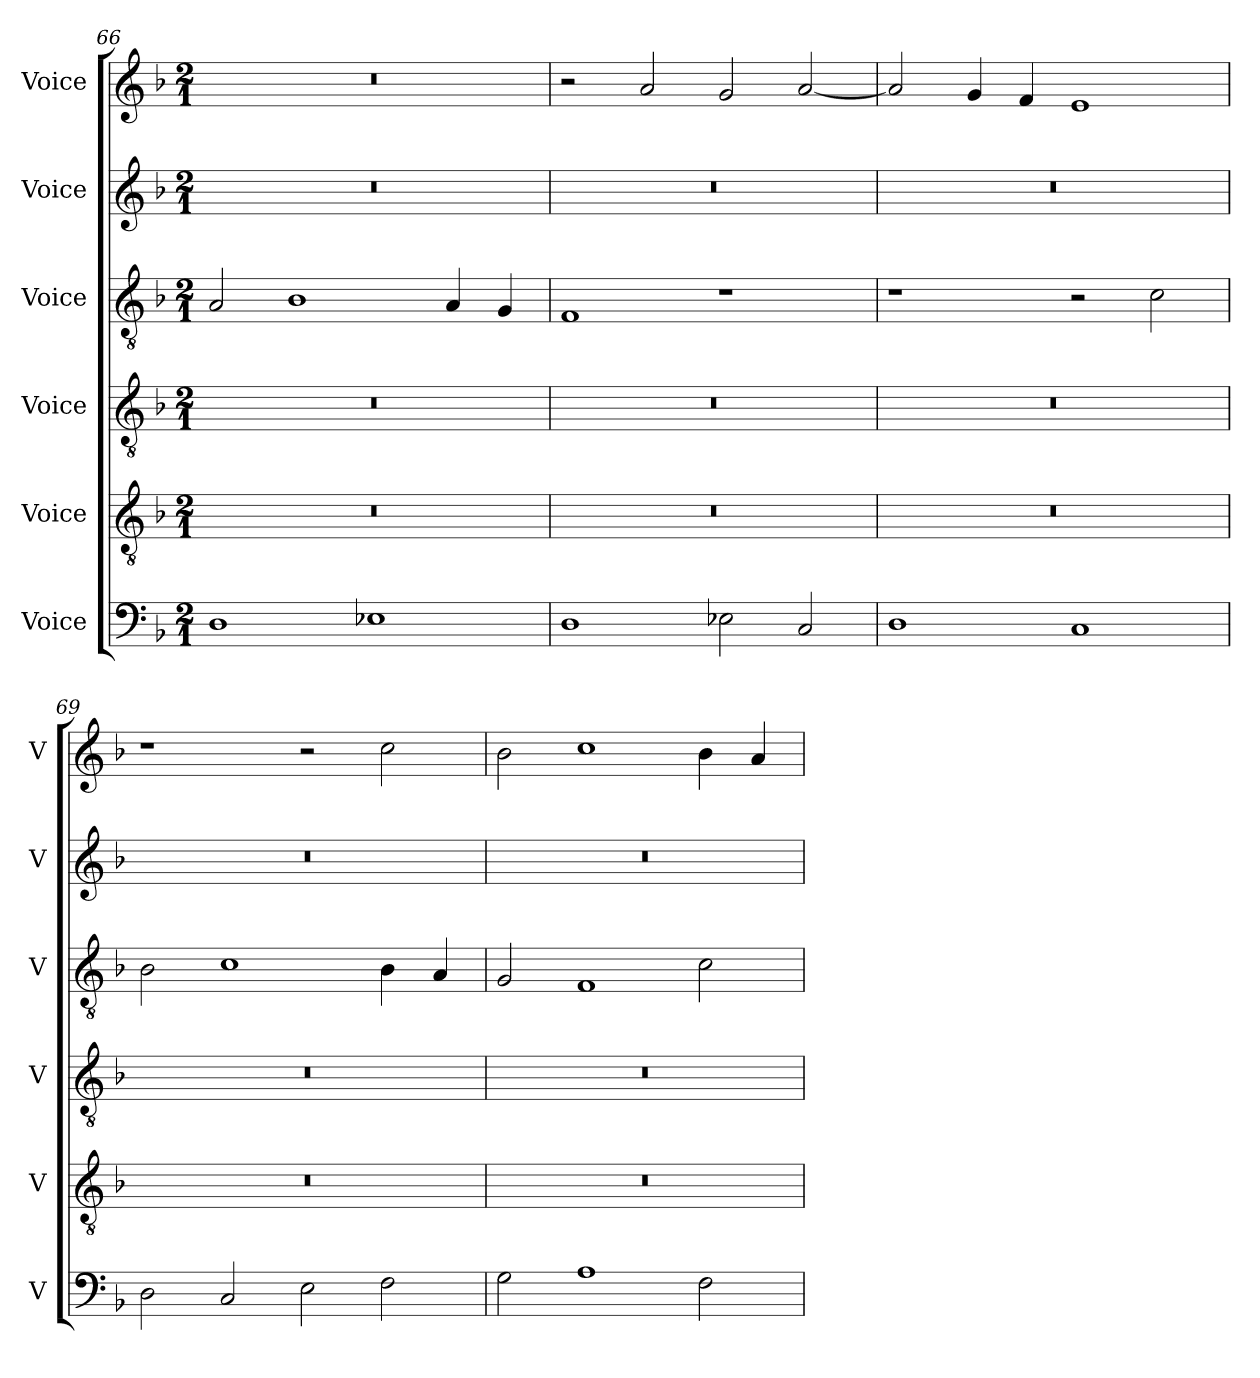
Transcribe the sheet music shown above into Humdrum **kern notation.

**kern	**kern	**kern	**kern	**kern	**kern
*part6	*part5	*part4	*part3	*part2	*part1
*staff6	*staff5	*staff4	*staff3	*staff2	*staff1
*I"Voice	*I"Voice	*I"Voice	*I"Voice	*I"Voice	*I"Voice
*I'V	*I'V	*I'V	*I'V	*I'V	*I'V
*clefF4	*clefGv2	*clefGv2	*clefGv2	*clefG2	*clefG2
*k[b-]	*k[b-]	*k[b-]	*k[b-]	*k[b-]	*k[b-]
*M2/1	*M2/1	*M2/1	*M2/1	*M2/1	*M2/1
=66	=66	=66	=66	=66	=66
1D	0r	0r	2A/	0r	0r
.	.	.	1B-	.	.
1E-X	.	.	.	.	.
.	.	.	4A/	.	.
.	.	.	4G/	.	.
=67	=67	=67	=67	=67	=67
1D	0r	0r	1F	0r	2r
.	.	.	.	.	2a/
2E-X\	.	.	1r	.	2g/
2C/	.	.	.	.	[2a/
!!LO:PB:g=z
=68	=68	=68	=68	=68	=68
1D	0r	0r	1r	0r	2a/]
.	.	.	.	.	4g/
.	.	.	.	.	4f/
1C	.	.	2r	.	1e
.	.	.	2c\	.	.
=69	=69	=69	=69	=69	=69
2D\	0r	0r	2B-\	0r	1r
2C/	.	.	1c	.	.
2E\	.	.	.	.	2r
2F\	.	.	4B-\	.	2cc\
.	.	.	4A/	.	.
=70	=70	=70	=70	=70	=70
2G\	0r	0r	2G/	0r	2b-\
1A	.	.	1F	.	1cc
2F\	.	.	2c\	.	4b-\
.	.	.	.	.	4a/
=	=	=	=	=	=
*-	*-	*-	*-	*-	*-
